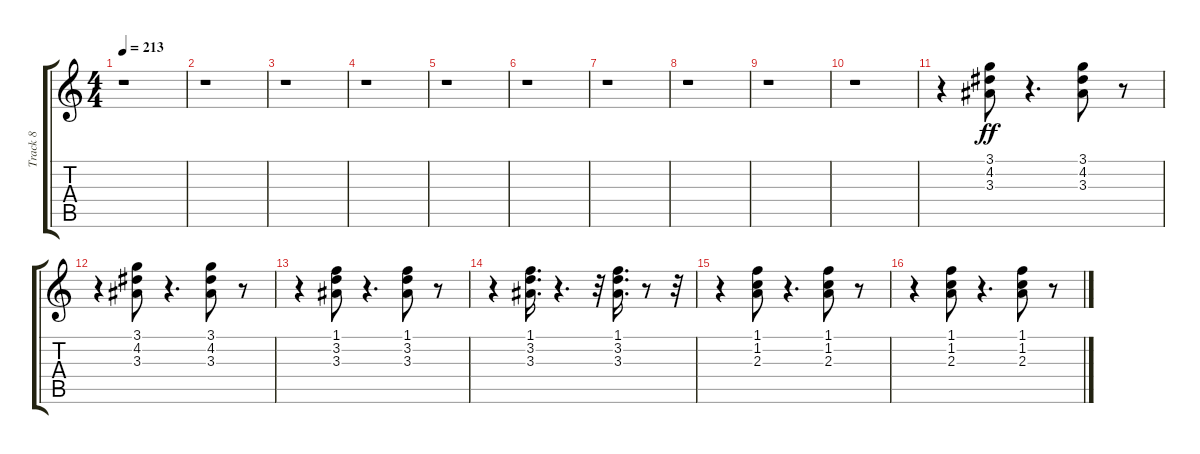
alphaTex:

\track ("Track 8" "Track 8") {instrument electricguitarclean}
\staff {score tabs}
\tuning (E4 B3 G3 D3 A2 E2) {hide}
\ts (4 4)
\tempo 213
\clef g2
\ks c
r.1{dy ff} |
r.1 |
r.1 |
r.1 |
r.1 |
r.1 |
r.1 |
r.1 |
r.1 |
r.1 |
r.4 (3.1 4.2 3.3).8 r.4{d} (3.1 4.2 3.3).8 r.8 |
r.4 (3.1 4.2 3.3).8 r.4{d} (3.1 4.2 3.3).8 r.8 |
r.4 (1.1 3.2 3.3).8 r.4{d} (1.1 3.2 3.3).8 r.8 |
r.4 (1.1 3.2 3.3).16{d} r.4{d} r.32 (1.1 3.2 3.3).16{d} r.8 r.32 |
r.4 (1.1 1.2 2.3).8 r.4{d} (1.1 1.2 2.3).8 r.8 |
r.4 (1.1 1.2 2.3).8 r.4{d} (1.1 1.2 2.3).8 r.8
